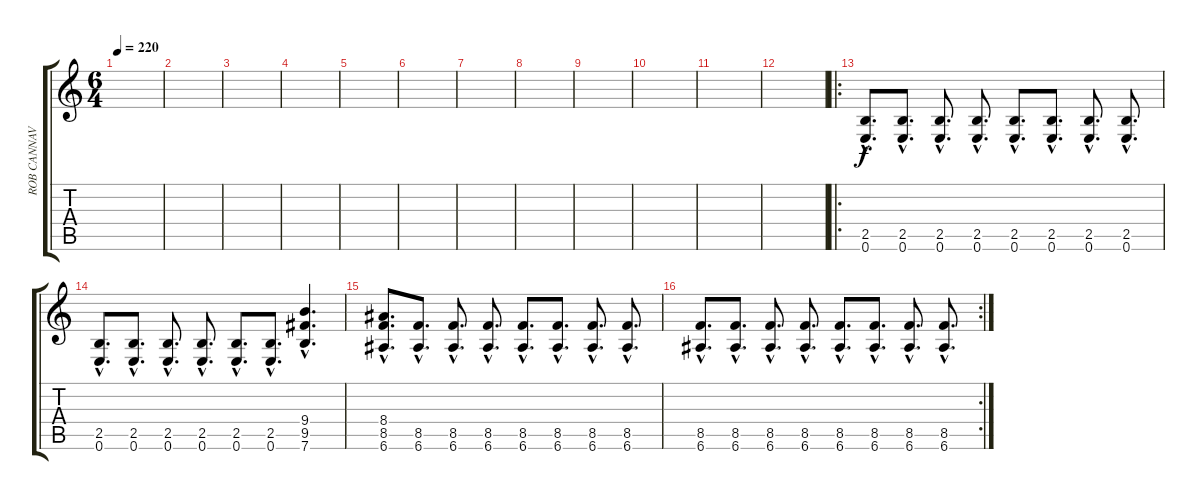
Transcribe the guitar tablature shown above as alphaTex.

\track ("ROB CANNAVINO - Guitar" "ROB CANNAV") {instrument overdrivenguitar}
\staff {score tabs}
\tuning (E4 B3 G3 D3 A2 E2) {hide}
\ts (6 4)
\tempo 220
\clef g2
\ks c
|
|
|
|
|
|
|
|
|
|
|
|
\ro
(2.5{hac} 0.6{hac}).8{d} (2.5{hac} 0.6{hac}).8{d} (2.5{hac} 0.6{hac}).8{d} (2.5{hac} 0.6{hac}).8{d} (2.5{hac} 0.6{hac}).8{d} (2.5{hac} 0.6{hac}).8{d} (2.5{hac} 0.6{hac}).8{d} (2.5{hac} 0.6{hac}).8{d} |
(2.5{hac} 0.6{hac}).8{d} (2.5{hac} 0.6{hac}).8{d} (2.5{hac} 0.6{hac}).8{d} (2.5{hac} 0.6{hac}).8{d} (2.5{hac} 0.6{hac}).8{d} (2.5{hac} 0.6{hac}).8{d} (9.4{hac} 9.5{hac} 7.6{hac}).4{d} |
(8.4{hac} 8.5{hac} 6.6{hac}).8{d} (8.5{hac} 6.6{hac}).8{d} (8.5{hac} 6.6{hac}).8{d} (8.5{hac} 6.6{hac}).8{d} (8.5{hac} 6.6{hac}).8{d} (8.5{hac} 6.6{hac}).8{d} (8.5{hac} 6.6{hac}).8{d} (8.5{hac} 6.6{hac}).8{d} |
\rc 2
(8.5{hac} 6.6{hac}).8{d} (8.5{hac} 6.6{hac}).8{d} (8.5{hac} 6.6{hac}).8{d} (8.5{hac} 6.6{hac}).8{d} (8.5{hac} 6.6{hac}).8{d} (8.5{hac} 6.6{hac}).8{d} (8.5{hac} 6.6{hac}).8{d} (8.5{hac} 6.6{hac}).8{d}
